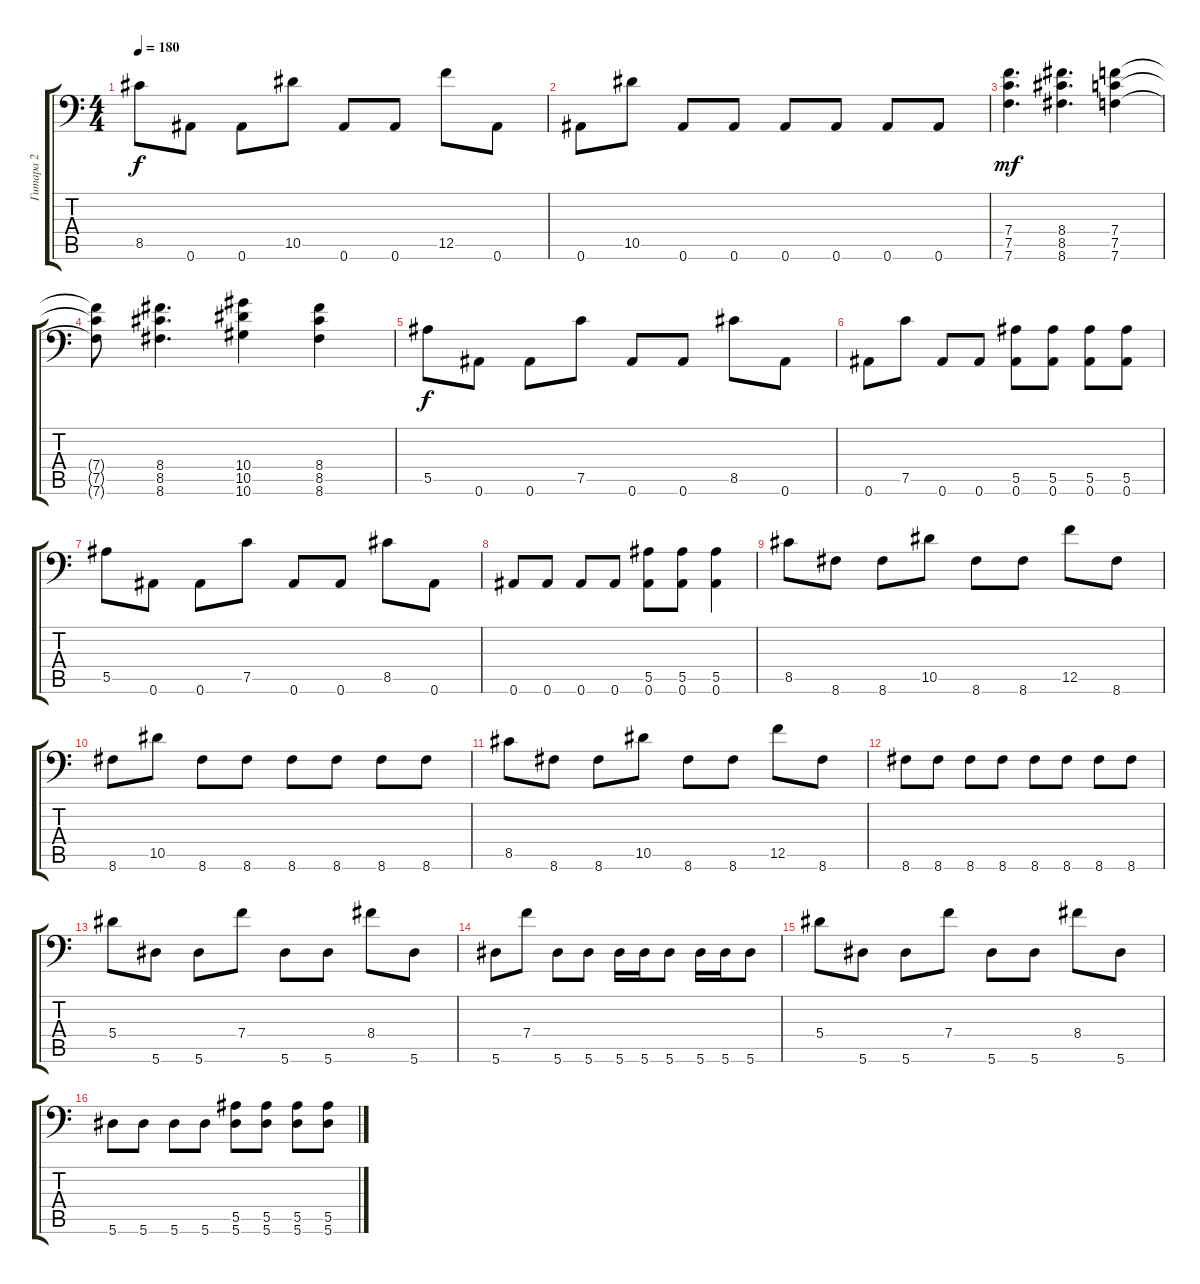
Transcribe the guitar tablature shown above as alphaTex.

\track ("Гитара 2" "Гитара 2") {instrument overdrivenguitar}
\staff {score tabs}
\tuning (C4 G3 Eb3 Bb2 F2 Bb1) {hide}
\ts (4 4)
\tempo 180
\clef f4
\ks c
8.5.8{dy f} 0.6.8 0.6.8 10.5.8 0.6.8 0.6.8 12.5.8 0.6.8 |
0.6.8 10.5.8 0.6.8 0.6.8 0.6.8 0.6.8 0.6.8 0.6.8 |
(7.4 7.5 7.6).4{d dy mf} (8.4 8.5 8.6).4{d} (7.4 7.5 7.6).4 |
(7.4{t} 7.5{t} 7.6{t}).8 (8.4 8.5 8.6).4{d} (10.4 10.5 10.6).4 (8.4 8.5 8.6).4 |
5.5.8{dy f} 0.6.8 0.6.8 7.5.8 0.6.8 0.6.8 8.5.8 0.6.8 |
0.6.8 7.5.8 0.6.8 0.6.8 (5.5 0.6).8 (5.5 0.6).8 (5.5 0.6).8 (5.5 0.6).8 |
5.5.8 0.6.8 0.6.8 7.5.8 0.6.8 0.6.8 8.5.8 0.6.8 |
0.6.8 0.6.8 0.6.8 0.6.8 (5.5 0.6).8 (5.5 0.6).8 (5.5 0.6).4 |
8.5.8 8.6.8 8.6.8 10.5.8 8.6.8 8.6.8 12.5.8 8.6.8 |
8.6.8 10.5.8 8.6.8 8.6.8 8.6.8 8.6.8 8.6.8 8.6.8 |
8.5.8 8.6.8 8.6.8 10.5.8 8.6.8 8.6.8 12.5.8 8.6.8 |
8.6.8 8.6.8 8.6.8 8.6.8 8.6.8 8.6.8 8.6.8 8.6.8 |
5.4.8 5.6.8 5.6.8 7.4.8 5.6.8 5.6.8 8.4.8 5.6.8 |
5.6.8 7.4.8 5.6.8 5.6.8 5.6.16 5.6.16 5.6.8 5.6.16 5.6.16 5.6.8 |
5.4.8 5.6.8 5.6.8 7.4.8 5.6.8 5.6.8 8.4.8 5.6.8 |
5.6.8 5.6.8 5.6.8 5.6.8 (5.5 5.6).8 (5.5 5.6).8 (5.5 5.6).8 (5.5 5.6).8
